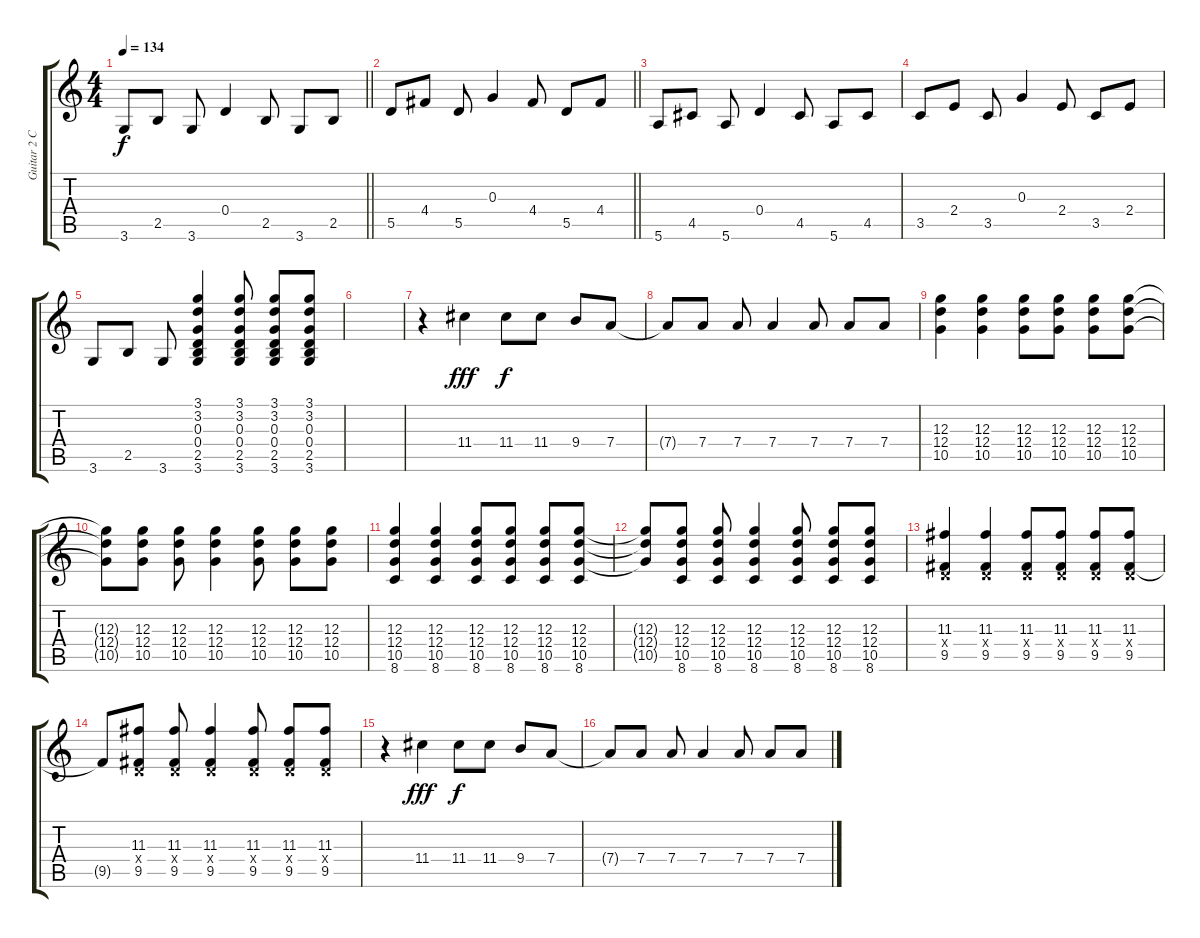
\track ("Guitar 2 Chris" "Guitar 2 C") {instrument electricguitarclean}
\staff {score tabs}
\tuning (E4 B3 G3 D3 A2 E2) {hide}
\ts (4 4)
\tempo 134
\clef g2
\barLineRight lightlight
\ks c
3.6.8{dy f} 2.5.8 3.6.8 0.4.4 2.5.8 3.6.8 2.5.8 |
\barLineRight lightlight
5.5.8 4.4.8 5.5.8 0.3.4 4.4.8 5.5.8 4.4.8 |
5.6.8 4.5.8 5.6.8 0.4.4 4.5.8 5.6.8 4.5.8 |
3.5.8 2.4.8 3.5.8 0.3.4 2.4.8 3.5.8 2.4.8 |
3.6.8 2.5.8 3.6.8 (3.1 3.2 0.3 0.4 2.5 3.6).4 (3.1 3.2 0.3 0.4 2.5 3.6).8 (3.1 3.2 0.3 0.4 2.5 3.6).8 (3.1 3.2 0.3 0.4 2.5 3.6).8 |
|
r.4 11.4.4{dy fff} 11.4.8{dy f} 11.4.8 9.4.8 7.4.8 |
7.4{t}.8 7.4.8 7.4.8 7.4.4 7.4.8 7.4.8 7.4.8 |
(12.3 12.4 10.5).4 (12.3 12.4 10.5).4 (12.3 12.4 10.5).8 (12.3 12.4 10.5).8 (12.3 12.4 10.5).8 (12.3 12.4 10.5).8 |
(12.3{t} 12.4{t} 10.5{t}).8 (12.3 12.4 10.5).8 (12.3 12.4 10.5).8 (12.3 12.4 10.5).4 (12.3 12.4 10.5).8 (12.3 12.4 10.5).8 (12.3 12.4 10.5).8 |
(12.3 12.4 10.5 8.6).4 (12.3 12.4 10.5 8.6).4 (12.3 12.4 10.5 8.6).8 (12.3 12.4 10.5 8.6).8 (12.3 12.4 10.5 8.6).8 (12.3 12.4 10.5 8.6).8 |
(12.3{t} 12.4{t} 10.5{t}).8 (12.3 12.4 10.5 8.6).8 (12.3 12.4 10.5 8.6).8 (12.3 12.4 10.5 8.6).4 (12.3 12.4 10.5 8.6).8 (12.3 12.4 10.5 8.6).8 (12.3 12.4 10.5 8.6).8 |
(11.3 0.4{x} 9.5).4 (11.3 0.4{x} 9.5).4 (11.3 0.4{x} 9.5).8 (11.3 0.4{x} 9.5).8 (11.3 0.4{x} 9.5).8 (11.3 0.4{x} 9.5).8 |
9.5{t}.8 (11.3 0.4{x} 9.5).8 (11.3 0.4{x} 9.5).8 (11.3 0.4{x} 9.5).4 (11.3 0.4{x} 9.5).8 (11.3 0.4{x} 9.5).8 (11.3 0.4{x} 9.5).8 |
r.4 11.4.4{dy fff} 11.4.8{dy f} 11.4.8 9.4.8 7.4.8 |
7.4{t}.8 7.4.8 7.4.8 7.4.4 7.4.8 7.4.8 7.4.8
